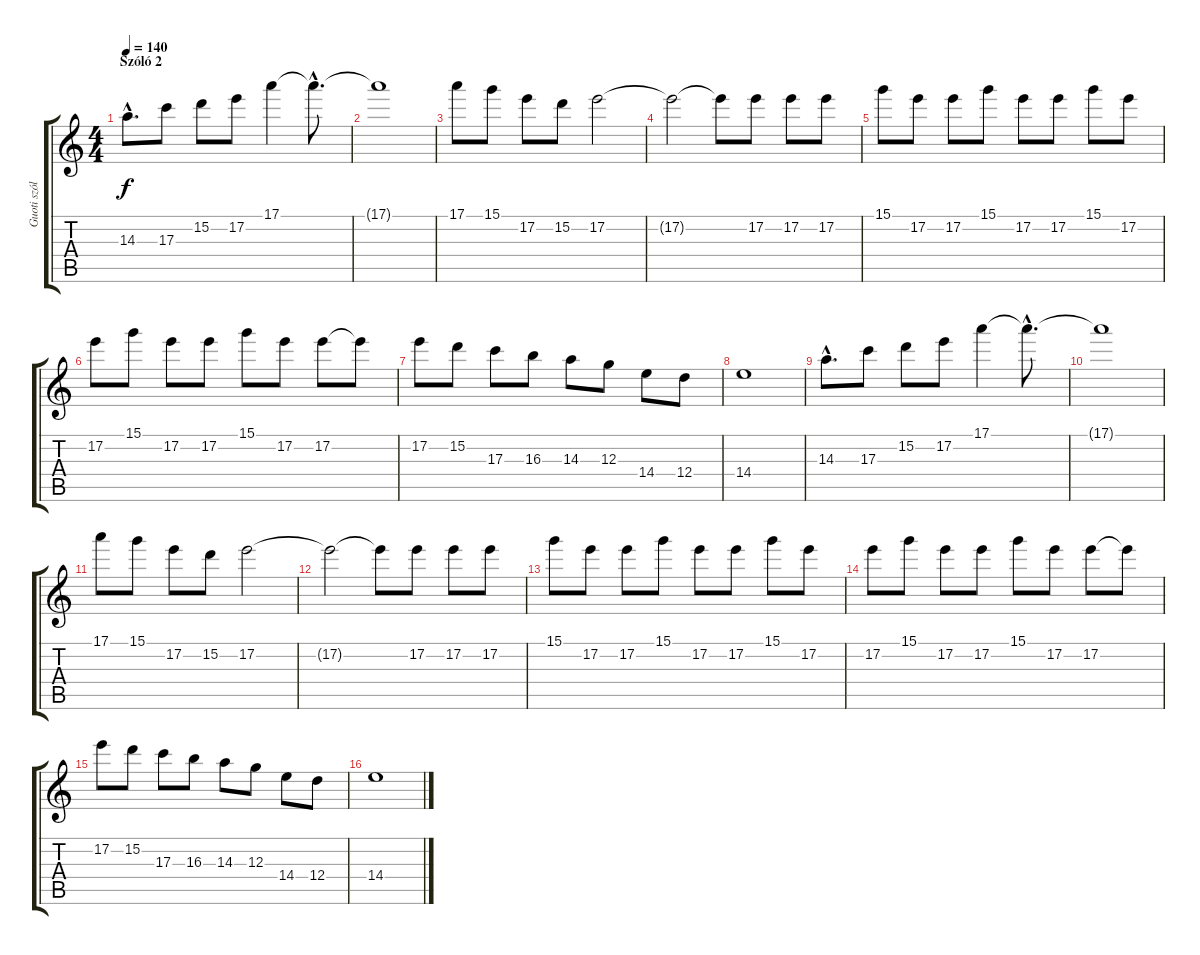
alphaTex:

\track ("Guoti szóló" "Guoti szól") {instrument overdrivenguitar}
\staff {score tabs}
\tuning (E4 B3 G3 D3 A2 E2) {hide}
\ts (4 4)
\section ("" "Szóló 2")
\tempo 140
\clef g2
\ks c
14.3{hac}.8{d dy f} 17.3.8 15.2.8 17.2.8 17.1.4 17.1{hac t}.8{d} |
17.1{t}.1 |
17.1.8 15.1.8 17.2.8 15.2.8 17.2.2 |
17.2{t}.2 17.2{t}.8 17.2.8 17.2.8 17.2.8 |
15.1.8 17.2.8 17.2.8 15.1.8 17.2.8 17.2.8 15.1.8 17.2.8 |
17.2.8 15.1.8 17.2.8 17.2.8 15.1.8 17.2.8 17.2.8 17.2{t}.8 |
17.2.8 15.2.8 17.3.8 16.3.8 14.3.8 12.3.8 14.4.8 12.4.8 |
14.4.1 |
14.3{hac}.8{d} 17.3.8 15.2.8 17.2.8 17.1.4 17.1{hac t}.8{d} |
17.1{t}.1 |
17.1.8 15.1.8 17.2.8 15.2.8 17.2.2 |
17.2{t}.2 17.2{t}.8 17.2.8 17.2.8 17.2.8 |
15.1.8 17.2.8 17.2.8 15.1.8 17.2.8 17.2.8 15.1.8 17.2.8 |
17.2.8 15.1.8 17.2.8 17.2.8 15.1.8 17.2.8 17.2.8 17.2{t}.8 |
17.2.8 15.2.8 17.3.8 16.3.8 14.3.8 12.3.8 14.4.8 12.4.8 |
14.4.1
